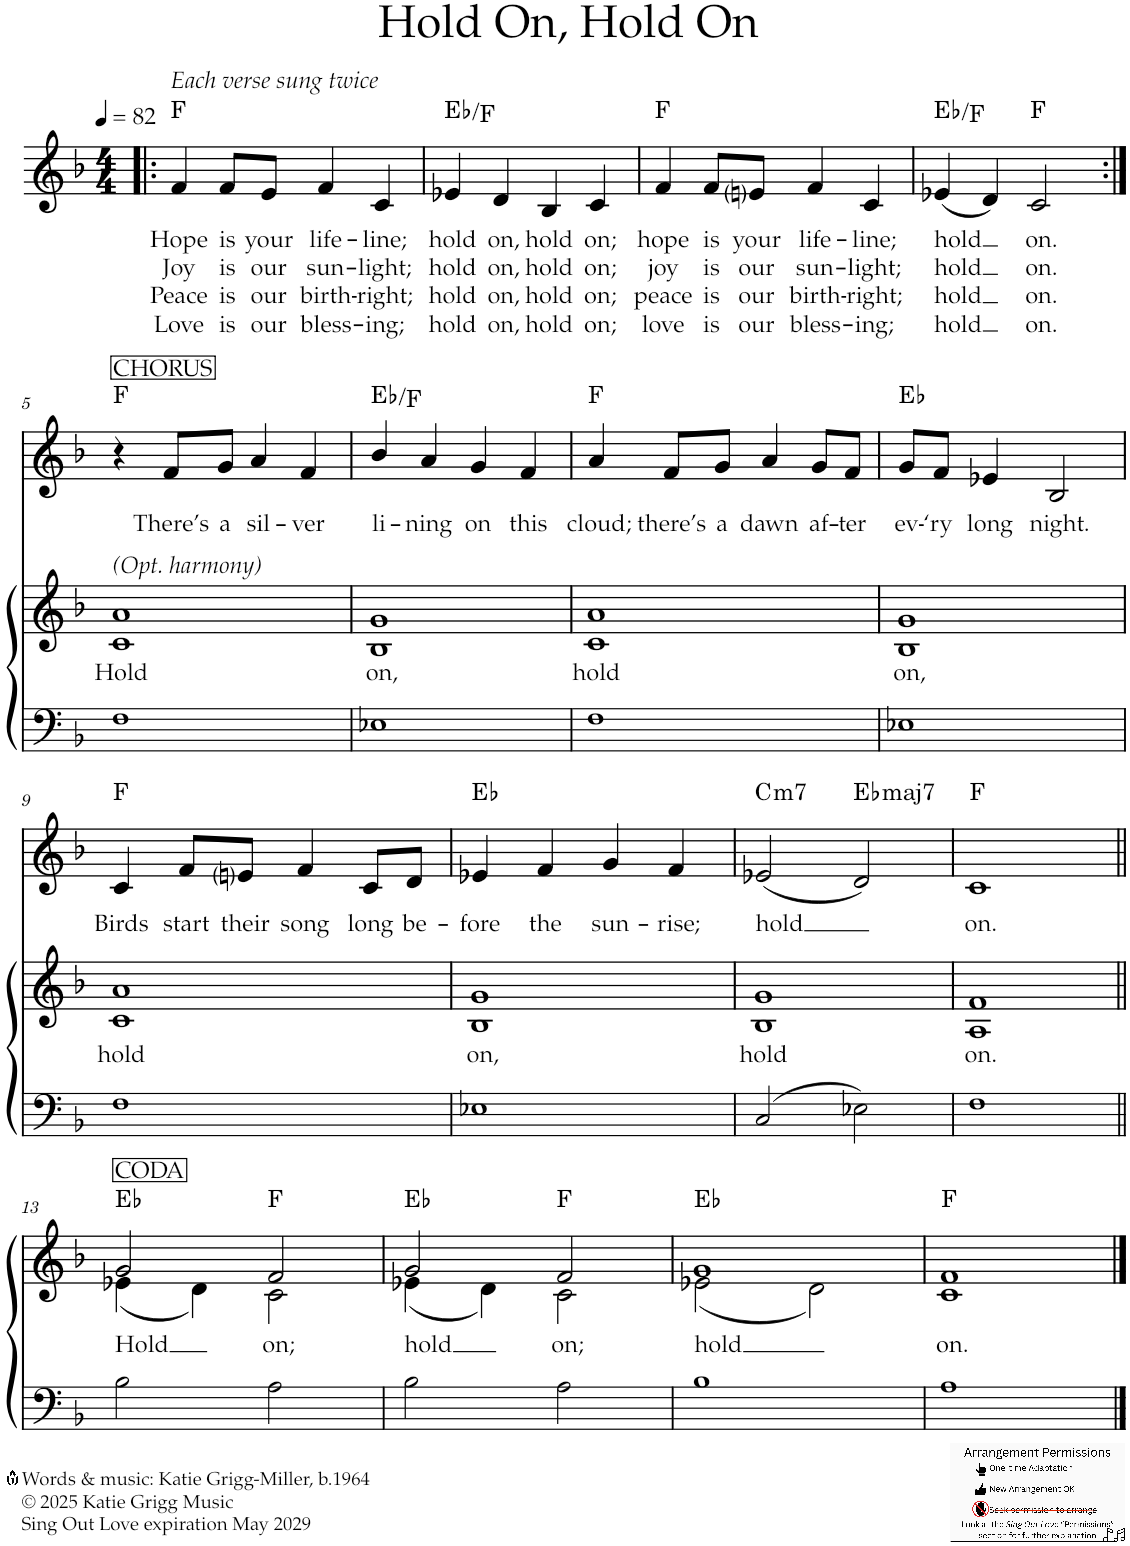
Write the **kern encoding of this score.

**kern	**kern	**text	**harte	**kern	**text	**text	**text	**text	**harte
*part2	*part2	*part2	*part2	*part1	*part1	*part1	*part1	*part1	*part1
*staff3	*staff2	*staff2	*	*staff1	*staff1	*staff1	*staff1	*staff1	*
*I"Piano	*	*	*	*I"Voice	*	*	*	*	*
*I'Pno	*	*	*	*	*	*	*	*	*
*stria5	*stria5	*	*	*	*	*	*	*	*
*clefF4	*clefG2	*	*	*clefG2	*	*	*	*	*
*k[b-]	*k[b-]	*	*	*k[b-]	*	*	*	*	*
*F:	*F:	*	*	*F:	*	*	*	*	*
*M4/4	*M4/4	*	*	*M4/4	*	*	*	*	*
*MM82	*MM82	*	*	*MM82	*	*	*	*	*
=1!|:	=1!|:	=1!|:	=1!|:	=1!|:	=1!|:	=1!|:	=1!|:	=1!|:	=1!|:
!	!	!	!	!LO:TX:a:i:t=Each verse sung twice	!	!	!	!	!
!	!	!	!	!	!LO:LY:b	!LO:LY:b	!LO:LY:b	!LO:LY:b	!
1r	1r	.	.	4f/	Hope	Joy	Peace	Love	F:maj
!	!	!	!	!	!LO:LY:b	!LO:LY:b	!LO:LY:b	!LO:LY:b	!
.	.	.	.	8f/L	is	is	is	is	.
!	!	!	!	!	!LO:LY:b	!LO:LY:b	!LO:LY:b	!LO:LY:b	!
.	.	.	.	8e/J	your	our	our	our	.
!	!	!	!	!	!LO:LY:b	!LO:LY:b	!LO:LY:b	!LO:LY:b	!
.	.	.	.	4f/	life-	sun-	birth-	bless-	.
!	!	!	!	!	!LO:LY:b	!LO:LY:b	!LO:LY:b	!LO:LY:b	!
.	.	.	.	4c/	-line;	light;	-right;	-ing;	.
=2	=2	=2	=2	=2	=2	=2	=2	=2	=2
!	!	!	!	!	!LO:LY:b	!LO:LY:b	!LO:LY:b	!LO:LY:b	!
1r	1r	.	.	4e-X/	hold	hold	hold	hold	Eb:maj/2
!	!	!	!	!	!LO:LY:b	!LO:LY:b	!LO:LY:b	!LO:LY:b	!
.	.	.	.	4d/	on,	on,	on,	on,	.
!	!	!	!	!	!LO:LY:b	!LO:LY:b	!LO:LY:b	!LO:LY:b	!
.	.	.	.	4B-/	hold	hold	hold	hold	.
!	!	!	!	!	!LO:LY:b	!LO:LY:b	!LO:LY:b	!LO:LY:b	!
.	.	.	.	4c/	on;	on;	on;	on;	.
=3	=3	=3	=3	=3	=3	=3	=3	=3	=3
!	!	!	!	!	!LO:LY:b	!LO:LY:b	!LO:LY:b	!LO:LY:b	!
1r	1r	.	.	4f/	hope	joy	peace	love	F:maj
!	!	!	!	!	!LO:LY:b	!LO:LY:b	!LO:LY:b	!LO:LY:b	!
.	.	.	.	8f/L	is	is	is	is	.
!	!	!	!	!	!LO:LY:b	!LO:LY:b	!LO:LY:b	!LO:LY:b	!
.	.	.	.	8eni/J	your	our	our	our	.
!	!	!	!	!	!LO:LY:b	!LO:LY:b	!LO:LY:b	!LO:LY:b	!
.	.	.	.	4f/	life-	sun-	birth-	bless-	.
!	!	!	!	!	!LO:LY:b	!LO:LY:b	!LO:LY:b	!LO:LY:b	!
.	.	.	.	4c/	-line;	-light;	-right;	-ing;	.
=4	=4	=4	=4	=4	=4	=4	=4	=4	=4
!	!	!	!	!	!LO:LY:b	!LO:LY:b	!LO:LY:b	!LO:LY:b	!
1r	1r	.	.	(<4e-X/	hold	hold	hold	hold	Eb:maj/2
.	.	.	.	4d/)	.	.	.	.	.
!	!	!	!	!	!LO:LY:b	!LO:LY:b	!LO:LY:b	!LO:LY:b	!
.	.	.	.	2c/	on.	on.	on.	on.	F:maj
!!LO:LB:g=z
=5:|!	=5:|!	=5:|!	=5:|!	=5:|!	=5:|!	=5:|!	=5:|!	=5:|!	=5:|!
*	*^	*	*	*	*	*	*	*	*
!	!	!	!	!	!LO:TX:a:t=CHORUS	!	!	!	!	!
!	!LO:TX:a:i:t=(Opt. harmony)	!	!	!	!	!	!	!	!	!
!	!	!	!LO:LY:b	!	!	!	!	!	!	!
1F	1a	1c	Hold	.	4r	.	.	.	.	F:maj
!	!	!	!	!	!	!LO:LY:b	!	!	!	!
.	.	.	.	.	8f/L	There’s	.	.	.	.
!	!	!	!	!	!	!LO:LY:b	!	!	!	!
.	.	.	.	.	8g/J	a	.	.	.	.
!	!	!	!	!	!	!LO:LY:b	!	!	!	!
.	.	.	.	.	4a/	sil-	.	.	.	.
!	!	!	!	!	!	!LO:LY:b	!	!	!	!
.	.	.	.	.	4f/	-ver	.	.	.	.
=6	=6	=6	=6	=6	=6	=6	=6	=6	=6	=6
!	!	!	!LO:LY:b	!	!	!LO:LY:b	!	!	!	!
1E-X	1g	1B-	on,	.	4b-/	li-	.	.	.	Eb:maj/2
!	!	!	!	!	!	!LO:LY:b	!	!	!	!
.	.	.	.	.	4a/	-ning	.	.	.	.
!	!	!	!	!	!	!LO:LY:b	!	!	!	!
.	.	.	.	.	4g/	on	.	.	.	.
!	!	!	!	!	!	!LO:LY:b	!	!	!	!
.	.	.	.	.	4f/	this	.	.	.	.
=7	=7	=7	=7	=7	=7	=7	=7	=7	=7	=7
!	!	!	!LO:LY:b	!	!	!LO:LY:b	!	!	!	!
1F	1a	1c	hold	.	4a/	cloud;	.	.	.	F:maj
!	!	!	!	!	!	!LO:LY:b	!	!	!	!
.	.	.	.	.	8f/L	there’s	.	.	.	.
!	!	!	!	!	!	!LO:LY:b	!	!	!	!
.	.	.	.	.	8g/J	a	.	.	.	.
!	!	!	!	!	!	!LO:LY:b	!	!	!	!
.	.	.	.	.	4a/	dawn	.	.	.	.
!	!	!	!	!	!	!LO:LY:b	!	!	!	!
.	.	.	.	.	8g/L	af-	.	.	.	.
!	!	!	!	!	!	!LO:LY:b	!	!	!	!
.	.	.	.	.	8f/J	-ter	.	.	.	.
=8	=8	=8	=8	=8	=8	=8	=8	=8	=8	=8
!	!	!	!LO:LY:b	!	!	!LO:LY:b	!	!	!	!
1E-X	1g	1B-	on,	.	8g/L	ev-	.	.	.	Eb:maj
!	!	!	!	!	!	!LO:LY:b	!	!	!	!
.	.	.	.	.	8f/J	-‘ry	.	.	.	.
!	!	!	!	!	!	!LO:LY:b	!	!	!	!
.	.	.	.	.	4e-X/	long	.	.	.	.
!	!	!	!	!	!	!LO:LY:b	!	!	!	!
.	.	.	.	.	2B-/	night.	.	.	.	.
!!LO:LB:g=z
=9	=9	=9	=9	=9	=9	=9	=9	=9	=9	=9
!	!	!	!LO:LY:b	!	!	!LO:LY:b	!	!	!	!
1F	1a	1c	hold	.	4c/	Birds	.	.	.	F:maj
!	!	!	!	!	!	!LO:LY:b	!	!	!	!
.	.	.	.	.	8f/L	start	.	.	.	.
!	!	!	!	!	!	!LO:LY:b	!	!	!	!
.	.	.	.	.	8eni/J	their	.	.	.	.
!	!	!	!	!	!	!LO:LY:b	!	!	!	!
.	.	.	.	.	4f/	song	.	.	.	.
!	!	!	!	!	!	!LO:LY:b	!	!	!	!
.	.	.	.	.	8c/L	long	.	.	.	.
!	!	!	!	!	!	!LO:LY:b	!	!	!	!
.	.	.	.	.	8d/J	be-	.	.	.	.
=10	=10	=10	=10	=10	=10	=10	=10	=10	=10	=10
!	!	!	!LO:LY:b	!	!	!LO:LY:b	!	!	!	!
1E-X	1g	1B-	on,	.	4e-X/	-fore	.	.	.	Eb:maj
!	!	!	!	!	!	!LO:LY:b	!	!	!	!
.	.	.	.	.	4f/	the	.	.	.	.
!	!	!	!	!	!	!LO:LY:b	!	!	!	!
.	.	.	.	.	4g/	sun-	.	.	.	.
!	!	!	!	!	!	!LO:LY:b	!	!	!	!
.	.	.	.	.	4f/	-rise;	.	.	.	.
=11	=11	=11	=11	=11	=11	=11	=11	=11	=11	=11
!	!	!	!LO:LY:b	!	!	!LO:LY:b	!	!	!	!LO:H:kt=m7
2C/	1g	1B-	hold	.	(<2e-X/	hold	.	.	.	C:min7
!	!	!	!	!	!	!	!	!	!	!LO:H:kt=maj7
2E-X\	.	.	.	.	2d/)	.	.	.	.	Eb:maj7
=12	=12	=12	=12	=12	=12	=12	=12	=12	=12	=12
!	!	!	!LO:LY:b	!	!	!LO:LY:b	!	!	!	!
1F	1f	1A	on.	.	1c	on.	.	.	.	F:maj
!!LO:LB:g=z
=13||	=13||	=13||	=13||	=13||	=13||	=13||	=13||	=13||	=13||	=13||
!	!	!	!LO:LY:b	!	!	!	!	!	!	!
2B-\	2g/	(<4e-X\	Hold	Eb:maj	1r	.	.	.	.	.
.	.	4d\)	.	.	.	.	.	.	.	.
!	!	!	!LO:LY:b	!	!	!	!	!	!	!
2A\	2f/	2c\	on;	F:maj	.	.	.	.	.	.
=14	=14	=14	=14	=14	=14	=14	=14	=14	=14	=14
!	!	!	!LO:LY:b	!	!	!	!	!	!	!
2B-\	2g/	(<4e-X\	hold	Eb:maj	1r	.	.	.	.	.
.	.	4d\)	.	.	.	.	.	.	.	.
!	!	!	!LO:LY:b	!	!	!	!	!	!	!
2A\	2f/	2c\	on;	F:maj	.	.	.	.	.	.
=15	=15	=15	=15	=15	=15	=15	=15	=15	=15	=15
!	!	!	!LO:LY:b	!	!	!	!	!	!	!
1B-	1g	(<2e-X\	hold	Eb:maj	1r	.	.	.	.	.
.	.	2d\)	.	.	.	.	.	.	.	.
=16	=16	=16	=16	=16	=16	=16	=16	=16	=16	=16
!	!	!	!LO:LY:b	!	!	!	!	!	!	!
1A	1f	1c	on.	F:maj	1r	.	.	.	.	.
*	*v	*v	*	*	*	*	*	*	*	*
==	==	==	==	==	==	==	==	==	==
*-	*-	*-	*-	*-	*-	*-	*-	*-	*-
